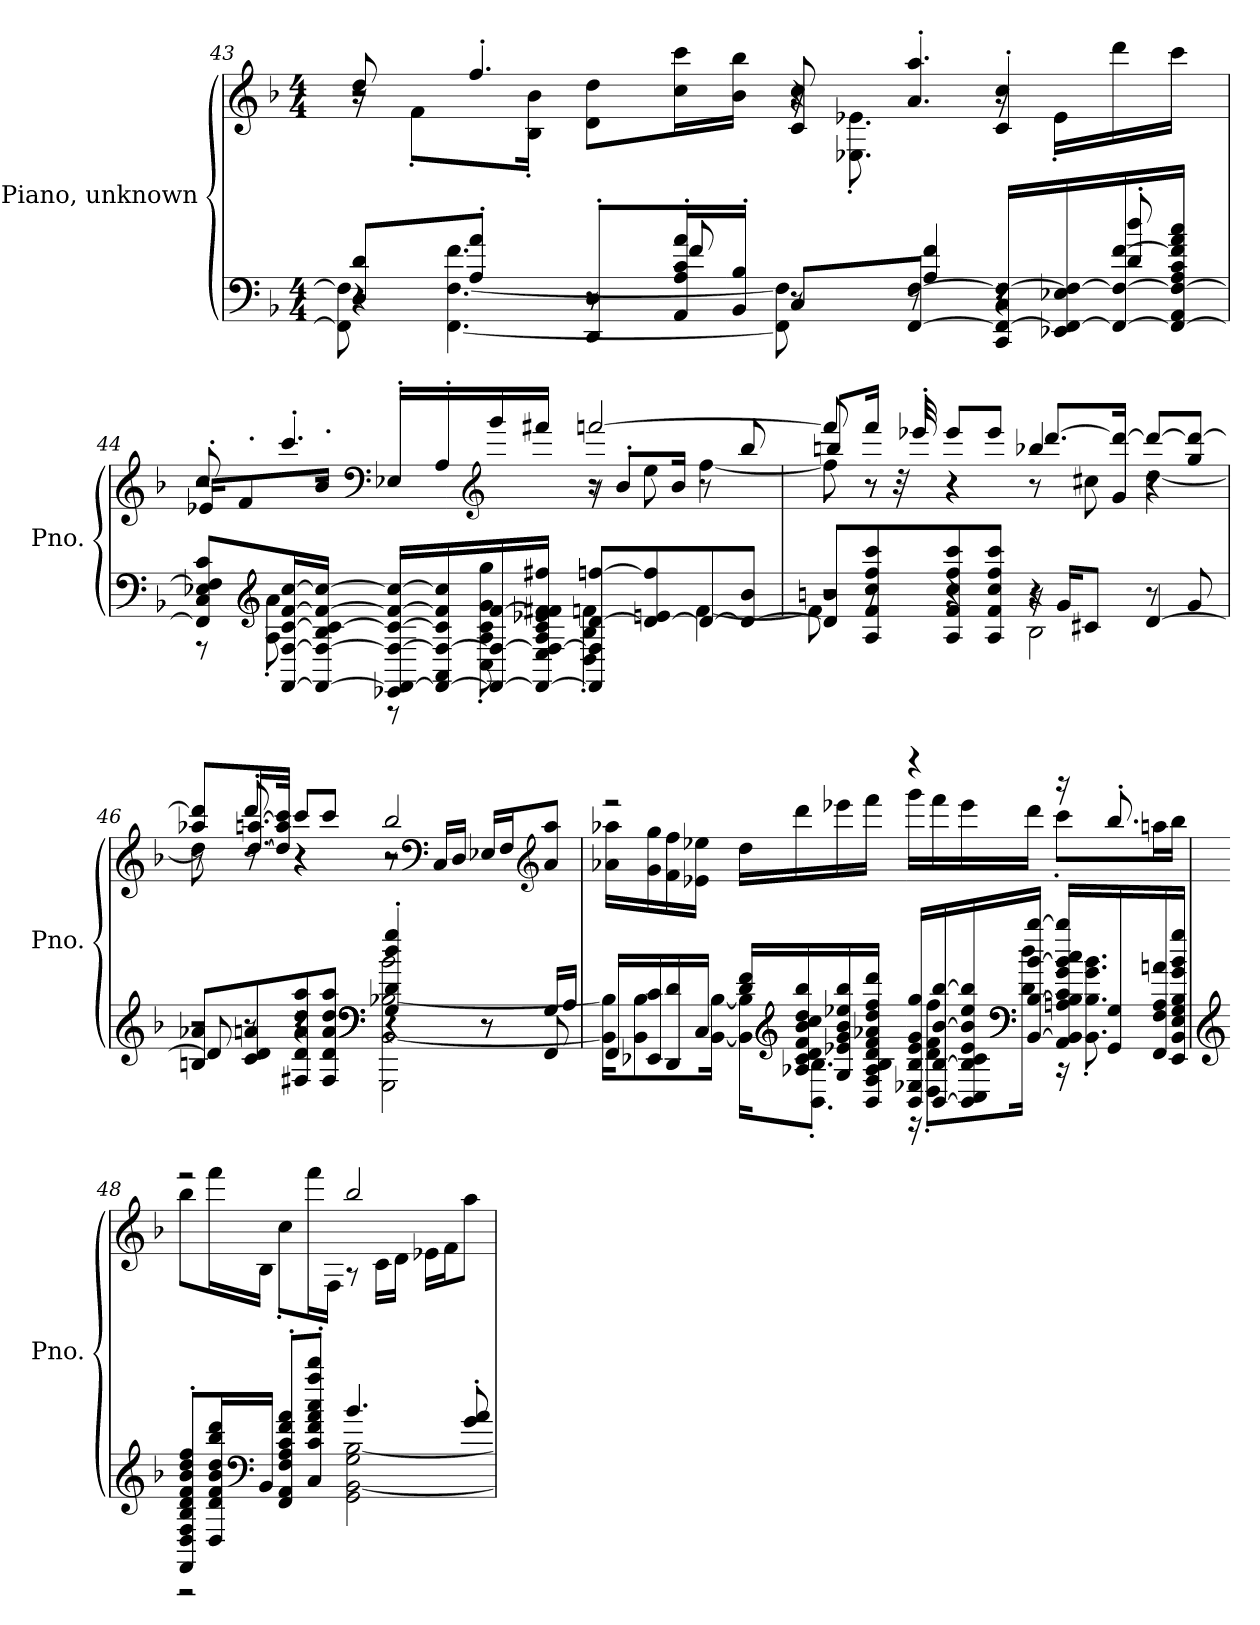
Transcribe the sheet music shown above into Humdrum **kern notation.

**kern	**kern
*part1	*part1
*staff2	*staff1
*I"Piano, unknown	*
*I'Pno.	*
*clefF4	*clefG2
*k[b-]	*k[b-]
*M4/4	*M4/4
=43	=43
*^	*^
*	*^	*	*^
8D/ 8d/L	8FF\] 8F\]	4r	8dd/	16r	2r
.	.	.	.	8f'\L	.
8A/' 8a/'J	[4.FF\ [4.F\ 4.f\	.	4.ff'/	.	.
.	.	.	.	16B-\' 16b-\'Jk	.
8DD/' 8D/'L	.	8r	.	8d\ 8dd\L	.
16AA/' 16A/' 16c/' 16a/'L	.	8f/	.	16cc\ 16ccc\L	.
16BB-/' 16B-/'JJ	.	.	.	16b-\ 16bb-\JJ	.
8C/L	8FF\] 8F\]	8r	8c/ 8cc/	16r	4r
.	.	.	.	8.E-X\' 8.e-X\'	.
[8FF/ [8F/J	8r	4A/ 4f/	4.a/' 4.aa/'	.	.
16CC/ 16FF/_ 16C/ 16F/_LL	4r	.	.	16r	4c/' 4cc/'
16EE-X/ 16FF/_ 16E-X/ 16F/_	.	.	.	16e-'\LL	.
16FF/_ 16F/_ [16f/	.	8d/' 8dd/'	.	16ddd\	.
16FF/_ 16AA/ 16F/_ 16A/ 16c/ 16f/] 16a/ 16cc/JJ	.	.	.	16ccc\JJ	.
*	*v	*v	*	*	*
!!LO:LB:g=z	!!	!!
=44	=44	=44	=44	=44
8FF/] 8C/ 8E-X/ 8F/] 8c/L	8r	8cc/	2r	16e-X'/KL
.	.	.	.	8f'/
*clefG2	*	*	*	*
[16FF/ [16F/ [16c/ [16f/ [16cc/L	8A\' 8a\'	4.ccc'/	.	.
16FF/_ 16F/_ 16B-/ 16c/_ 16f/_ 16cc/_JJ	.	.	.	16b-'/Jk
*	*	*clefF4	*	*
16EE-X/ 16FF/_ 16F/_ 16c/_ 16f/_ 16cc/_LL	8r	.	.	16E-X'/LL
16FF/_ 16AA/ 16F/_ 16c/] 16f/] 16cc/]	.	.	.	16A'/
*	*	*clefG2	*	*
16FF/_ 16F/_ [16f/	8C\' 8A\' 8c\' 8g\' 8gg\'	.	.	16ggg/
16FF/_ 16E-/ 16F/_ 16A/ 16c/ 16e-X/ 16f/] 16f#X/ 16ff#X/JJ	.	.	.	16fff#X/JJ
8FF/] 8F/] [8d/ [8ffn/L	4D\' 4B-\' 4fn\'	[2fffn/	8r	16r
.	.	.	.	8b-'/L
8d/_ 8en/ 8ff/]	.	.	8ee\	.
.	.	.	.	16b-/Jk
8d/_	[4f\	.	[4ff\	8r
8d/_ 8b-/J	.	.	.	8bb-/
!!LO:LB:g=z	!!	!!
=45	=45	=45	=45	=45
*	*^	*	*	*
8d/] 8bn/L	8f\]	2r	8fff/]	8ff\]	8bbn/L
8A/ 8f/ 8cc/ 8ff/ 8ccc/	8r	.	8r	8r	16fff/Jk
.	.	.	.	.	32r
.	.	.	.	.	32eee-X'/
8A/ 8f/ 8cc/ 8ff/ 8ccc/	4r	.	4r	4r	8eee-/L
8A/ 8f/ 8cc/ 8ff/ 8ccc/J	.	.	.	.	8eee-/J
16r	2B-\	4r	4bb-X/	8r	[8.ddd/L
16g/KL	.	.	.	.	.
8c#X/J	.	.	.	8cc#X\	.
.	.	.	.	.	16g/ 16ddd/_Jk
8r	.	[4d/	4r	[4dd\	8ddd/L_
8g/	.	.	.	.	8gg/ 8ddd/_J
=46	=46	=46	=46	=46	=46
8Bn/ 8a-X/L	2r	8d/]	8r	8dd\]	8aa-X/ 8ddd/]L
8c/ 8d/ 8an/	.	8r	8ddd'/	8r	[16.dd/ [16.aan/L
.	.	.	.	.	32dd/] 32aa/] 32ccc/JJk
8F#X/ 8d/ 8a/ 8dd/ 8aa/	.	4r	4r	4r	8ccc/L
8F#/ 8d/ 8a/ 8dd/ 8aa/J	.	.	.	.	8ccc/J
*clefF4	*	*	*	*	*
4G/' 4d/' 4dd/' 4gg/'	2GGG\ [2BB-\ [2B-X\ 2b-\	4r	2bb-/	2r	8r
*	*	*	*clefF4	*	*
.	.	.	.	.	16C/LL
.	.	.	.	.	16D/JJ
8r	.	8r	.	.	16E-X/LL
.	.	.	.	.	16F/J
*	*	*	*clefG2	*	*
16G/LL	.	8FF/	.	.	8a/ 8aa/J
16A/JJ	.	.	.	.	.
*	*v	*v	*	*	*
*	*	*	*v	*v
!!LO:PB:g=z
=47	=47	=47	=47
16FF/LL	16BB-\] 16B-\]KL	2r	16a-X\ 16aa-X\LL
16EE-X/ 16c/	8BB-\ 8B-\	.	16g\ 16gg\
16DD/ 16d/	.	.	16f\ 16ff\
16C/JJ	[16BB-\ [16B-\Jk	.	16e-X\ 16ee-X\JJ
16d/ 16f/LL	16BB-\] 16B-\]KL	.	16dd\LL
*clefG2	*	*	*
16A-X/ 16c/ 16d/ 16f/ 16b-/ 16cc/ 16dd/ 16bb-/	8.BB-\' 8.B-\'J	.	16ddd\
16G/ 16e-X/ 16g/ 16b-/ 16ee-X/ 16bb-/	.	.	16eee-X\
16BB-/ 16F/ 16A-/ 16B-/ 16d/ 16f/ 16a-X/ 16dd/ 16ff/ 16ddd/JJ	.	.	16fff\JJ
16BB-/ 16E-X/ 16B-/ 16e-/ 16g/ 16gg/LL	16r	4r	16ggg\LL
[16BB-/ [16B-/ [16b-/ [16bb-/	8D\' 8d\' 8f\' 8ff\'L	.	16fff\
16BB-/] 16C/ 16B-/] 16c/ 16e-/ 16b-/] 16ee-/ 16bb-/]	.	.	16eee-\
*clefF4	*	*	*
[16BB-/ [16B-/ [16b-/ [16bb-/JJ	16d\ 16dd\Jk	.	16ddd\JJ
16AA/ 16BB-/] 16An/ 16B-/] 16c/ 16g/ 16b-/] 16cc/ 16bb-/]LL	16r	16r	8ccc'\L
16GG/ 16G/	8.BB-\' 8.B-\' 8.g\' 8.b-\'	8.bb-'/	.
16FF/ 16F/ 16A/ 16an/	.	.	16aan\L
16EE-/ 16BB-/ 16E-/ 16G/ 16B-/ 16g/ 16b-/ 16gg/JJ	.	.	16bb-\JJ
!!LO:LB:g=z	!!
=48	=48	=48	=48
*clefG2	*	*	*
8FF/' 8D/' 8F/' 8B-/' 8d/' 8f/' 8b-/' 8dd/' 8ff/'L	2r	2r	8bb-\L
16D/ 16d/ 16f/ 16b-/ 16dd/ 16bb-/ 16ddd/L	.	.	16fff\L
*clefF4	*	*	*
16BB-/JJ	.	.	16B-\JJ
8FF/' 8AA/' 8F/' 8A/' 8c/' 8f/' 8a/'L	.	.	8cc'\L
8C/' 8c/' 8f/' 8a/' 8cc/' 8aa/' 8ddd/'J	.	.	16fff\L
.	.	.	16F\JJ
4.b-/	2GG\ [2BB-\ 2G\ [2B-\	2bb-/	8r
.	.	.	16c\LL
.	.	.	16d\JJ
.	.	.	16e-X\LL
.	.	.	16f\J
8g/' 8a/'	.	.	8aa\J
*v	*v	*	*
*	*v	*v
=	=
*-	*-
